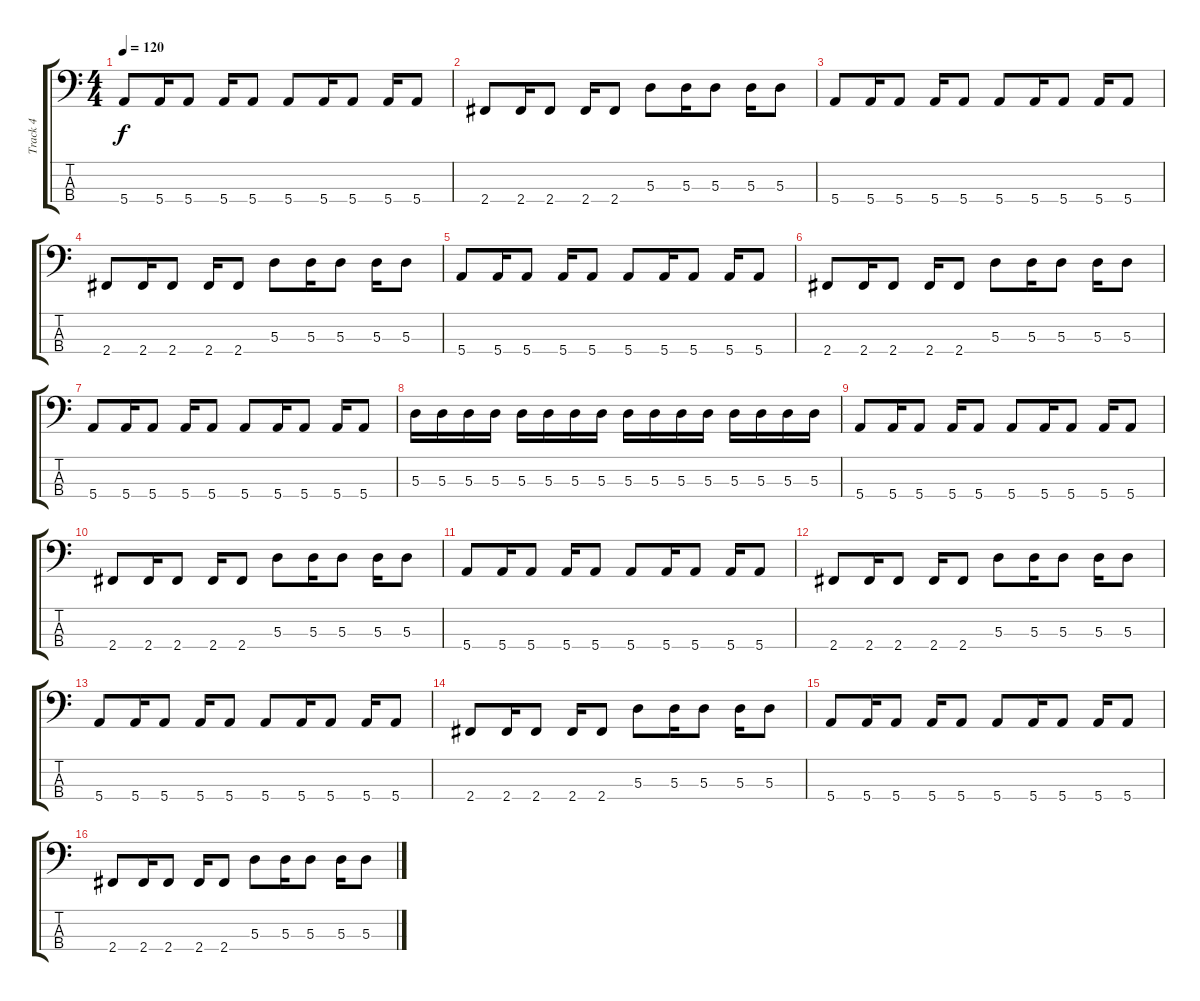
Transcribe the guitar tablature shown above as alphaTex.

\track ("Track 4" "Track 4") {instrument electricbasspick}
\staff {score tabs}
\tuning (G2 D2 A1 E1) {hide}
\ts (4 4)
\tempo 120
\clef f4
\ks c
5.4.8{dy f} 5.4.16 5.4.8 5.4.16 5.4.8 5.4.8 5.4.16 5.4.8 5.4.16 5.4.8 |
2.4.8 2.4.16 2.4.8 2.4.16 2.4.8 5.3.8 5.3.16 5.3.8 5.3.16 5.3.8 |
5.4.8 5.4.16 5.4.8 5.4.16 5.4.8 5.4.8 5.4.16 5.4.8 5.4.16 5.4.8 |
2.4.8 2.4.16 2.4.8 2.4.16 2.4.8 5.3.8 5.3.16 5.3.8 5.3.16 5.3.8 |
5.4.8 5.4.16 5.4.8 5.4.16 5.4.8 5.4.8 5.4.16 5.4.8 5.4.16 5.4.8 |
2.4.8 2.4.16 2.4.8 2.4.16 2.4.8 5.3.8 5.3.16 5.3.8 5.3.16 5.3.8 |
5.4.8 5.4.16 5.4.8 5.4.16 5.4.8 5.4.8 5.4.16 5.4.8 5.4.16 5.4.8 |
5.3.16 5.3.16 5.3.16 5.3.16 5.3.16 5.3.16 5.3.16 5.3.16 5.3.16 5.3.16 5.3.16 5.3.16 5.3.16 5.3.16 5.3.16 5.3.16 |
5.4.8 5.4.16 5.4.8 5.4.16 5.4.8 5.4.8 5.4.16 5.4.8 5.4.16 5.4.8 |
2.4.8 2.4.16 2.4.8 2.4.16 2.4.8 5.3.8 5.3.16 5.3.8 5.3.16 5.3.8 |
5.4.8 5.4.16 5.4.8 5.4.16 5.4.8 5.4.8 5.4.16 5.4.8 5.4.16 5.4.8 |
2.4.8 2.4.16 2.4.8 2.4.16 2.4.8 5.3.8 5.3.16 5.3.8 5.3.16 5.3.8 |
5.4.8 5.4.16 5.4.8 5.4.16 5.4.8 5.4.8 5.4.16 5.4.8 5.4.16 5.4.8 |
2.4.8 2.4.16 2.4.8 2.4.16 2.4.8 5.3.8 5.3.16 5.3.8 5.3.16 5.3.8 |
5.4.8 5.4.16 5.4.8 5.4.16 5.4.8 5.4.8 5.4.16 5.4.8 5.4.16 5.4.8 |
2.4.8 2.4.16 2.4.8 2.4.16 2.4.8 5.3.8 5.3.16 5.3.8 5.3.16 5.3.8
